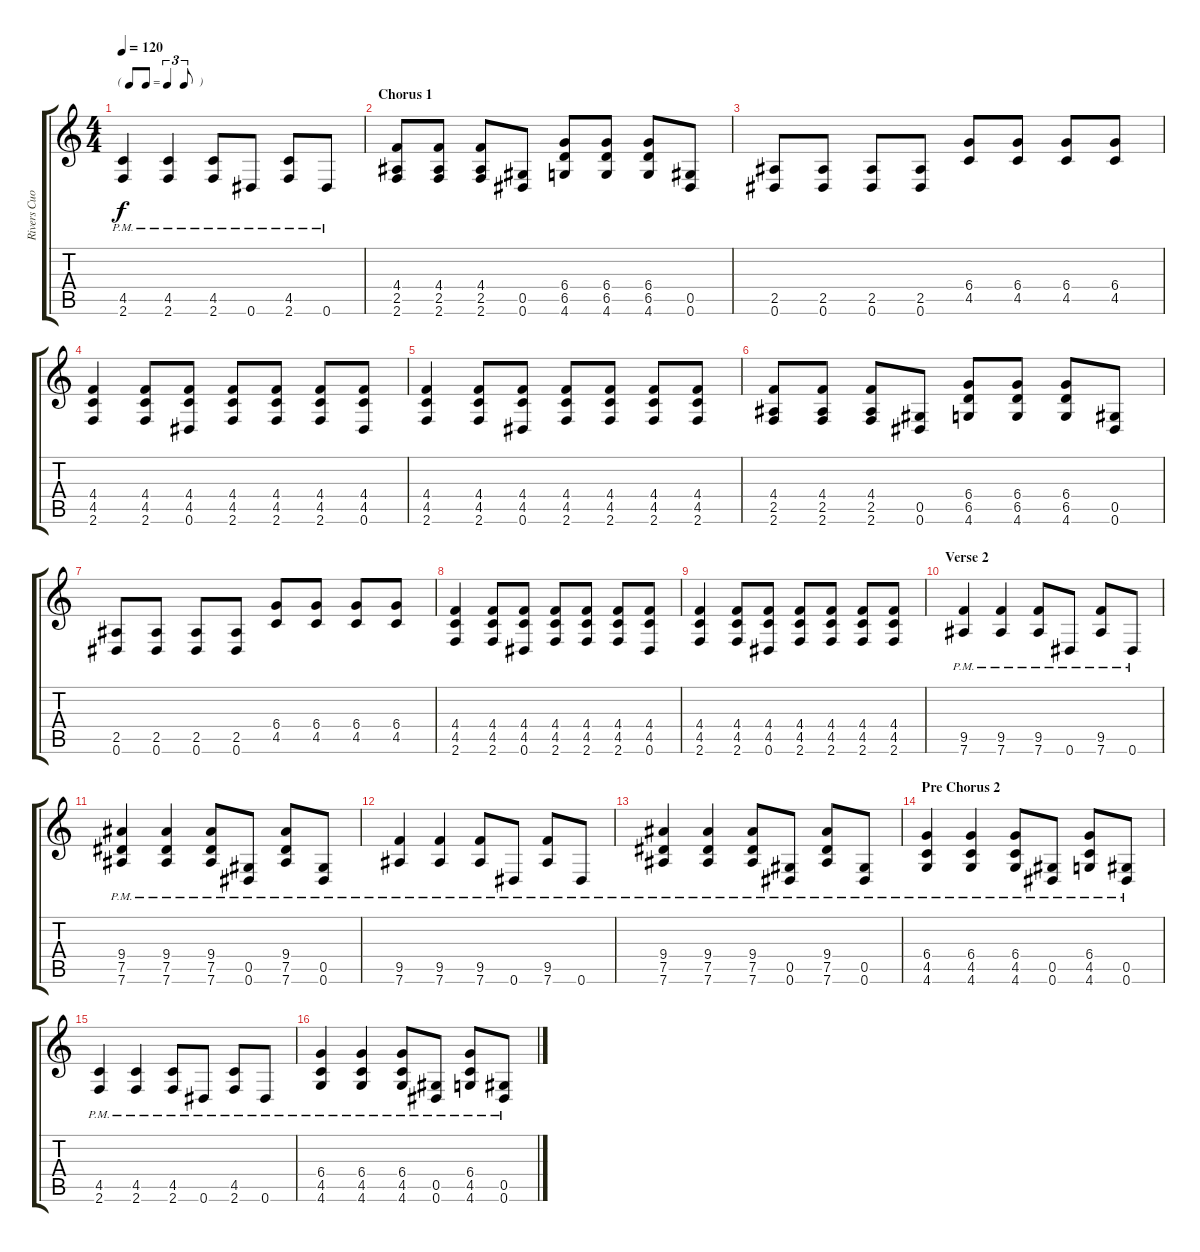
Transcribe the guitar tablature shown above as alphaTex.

\track ("Rivers Cuomo - Guitar" "Rivers Cuo") {instrument distortionguitar}
\staff {score tabs}
\tuning (Eb4 Bb3 Gb3 Db3 Ab2 Eb2) {hide}
\ts (4 4)
\tf triplet8th
\tempo 120
\clef g2
\ks c
(4.5{pm} 2.6{pm}).4{dy f} (4.5{pm} 2.6{pm}).4 (4.5{pm} 2.6{pm}).8 0.6{pm}.8 (4.5{pm} 2.6{pm}).8 0.6{pm}.8 |
\section ("" "Chorus 1")
(4.4 2.5 2.6).8 (4.4 2.5 2.6).8 (4.4 2.5 2.6).8 (0.5 0.6).8 (6.4 6.5 4.6).8 (6.4 6.5 4.6).8 (6.4 6.5 4.6).8 (0.5 0.6).8 |
(2.5 0.6).8 (2.5 0.6).8 (2.5 0.6).8 (2.5 0.6).8 (6.4 4.5).8 (6.4 4.5).8 (6.4 4.5).8 (6.4 4.5).8 |
(4.4 4.5 2.6).4 (4.4 4.5 2.6).8 (4.4 4.5 0.6).8 (4.4 4.5 2.6).8 (4.4 4.5 2.6).8 (4.4 4.5 2.6).8 (4.4 4.5 0.6).8 |
(4.4 4.5 2.6).4 (4.4 4.5 2.6).8 (4.4 4.5 0.6).8 (4.4 4.5 2.6).8 (4.4 4.5 2.6).8 (4.4 4.5 2.6).8 (4.4 4.5 2.6).8 |
(4.4 2.5 2.6).8 (4.4 2.5 2.6).8 (4.4 2.5 2.6).8 (0.5 0.6).8 (6.4 6.5 4.6).8 (6.4 6.5 4.6).8 (6.4 6.5 4.6).8 (0.5 0.6).8 |
(2.5 0.6).8 (2.5 0.6).8 (2.5 0.6).8 (2.5 0.6).8 (6.4 4.5).8 (6.4 4.5).8 (6.4 4.5).8 (6.4 4.5).8 |
(4.4 4.5 2.6).4 (4.4 4.5 2.6).8 (4.4 4.5 0.6).8 (4.4 4.5 2.6).8 (4.4 4.5 2.6).8 (4.4 4.5 2.6).8 (4.4 4.5 0.6).8 |
(4.4 4.5 2.6).4 (4.4 4.5 2.6).8 (4.4 4.5 0.6).8 (4.4 4.5 2.6).8 (4.4 4.5 2.6).8 (4.4 4.5 2.6).8 (4.4 4.5 2.6).8 |
\section ("" "Verse 2")
(9.5{pm} 7.6{pm}).4 (9.5{pm} 7.6{pm}).4 (9.5{pm} 7.6{pm}).8 0.6{pm}.8 (9.5{pm} 7.6{pm}).8 0.6{pm}.8 |
(9.4{pm} 7.5{pm} 7.6{pm}).4 (9.4{pm} 7.5{pm} 7.6{pm}).4 (9.4{pm} 7.5{pm} 7.6{pm}).8 (0.5{pm} 0.6{pm}).8 (9.4{pm} 7.5{pm} 7.6{pm}).8 (0.5{pm} 0.6{pm}).8 |
(9.5{pm} 7.6{pm}).4 (9.5{pm} 7.6{pm}).4 (9.5{pm} 7.6{pm}).8 0.6{pm}.8 (9.5{pm} 7.6{pm}).8 0.6{pm}.8 |
(9.4{pm} 7.5{pm} 7.6{pm}).4 (9.4{pm} 7.5{pm} 7.6{pm}).4 (9.4{pm} 7.5{pm} 7.6{pm}).8 (0.5{pm} 0.6{pm}).8 (9.4{pm} 7.5{pm} 7.6{pm}).8 (0.5{pm} 0.6{pm}).8 |
\section ("" "Pre Chorus 2")
(6.4{pm} 4.5{pm} 4.6{pm}).4 (6.4{pm} 4.5{pm} 4.6{pm}).4 (6.4{pm} 4.5{pm} 4.6{pm}).8 (0.5{pm} 0.6{pm}).8 (6.4{pm} 4.5{pm} 4.6{pm}).8 (0.5{pm} 0.6{pm}).8 |
(4.5{pm} 2.6{pm}).4 (4.5{pm} 2.6{pm}).4 (4.5{pm} 2.6{pm}).8 0.6{pm}.8 (4.5{pm} 2.6{pm}).8 0.6{pm}.8 |
(6.4{pm} 4.5{pm} 4.6{pm}).4 (6.4{pm} 4.5{pm} 4.6{pm}).4 (6.4{pm} 4.5{pm} 4.6{pm}).8 (0.5{pm} 0.6{pm}).8 (6.4{pm} 4.5{pm} 4.6{pm}).8 (0.5{pm} 0.6{pm}).8
